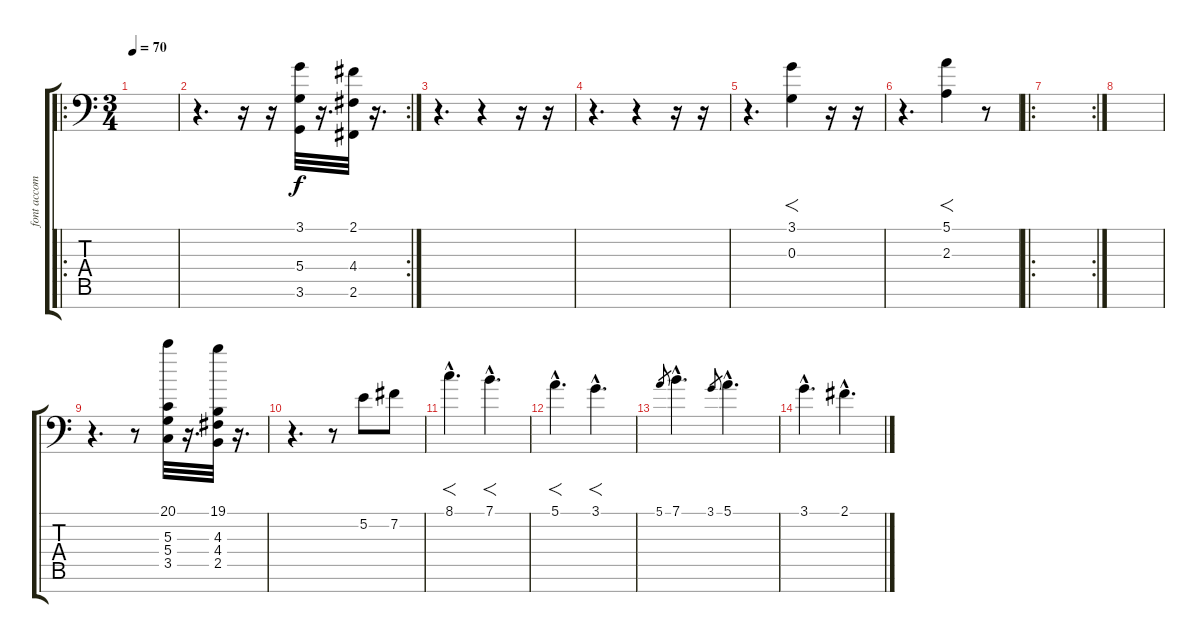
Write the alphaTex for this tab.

\track ("font accom " "font accom") {instrument stringensemble1}
\staff {score tabs}
\tuning (E4 B3 G3 D3 A2 E2 C-1) {hide}
\ro
\ts (3 4)
\tempo 70
\clef f4
\ks c
|
\rc 2
r.4{d} r.16 r.16 (3.1 5.4 3.6).32 r.16{d} (2.1 4.4 2.6).32 r.16{d} |
r.4{d} r.4 r.16 r.16 |
r.4{d} r.4 r.16 r.16 |
r.4{d} (3.1 0.3).4{f} r.16 r.16 |
r.4{d} (5.1 2.3).4{f} r.8 |
\ro
\rc 2
|
|
r.4{d} r.8 (20.1 5.3 5.4 3.5).32 r.16{d} (19.1 4.3 4.4 2.5).32 r.16{d} |
r.4{d} r.8 5.2.8 7.2.8 |
8.1{hac}.4{f d} 7.1{hac}.4{f d} |
5.1{hac}.4{f d} 3.1{hac}.4{f d} |
5.1.8{gr} 7.1{hac}.4{d} 3.1.8{gr} 5.1{hac}.4{d} |
3.1{hac}.4{d} 2.1{hac}.4{d}
